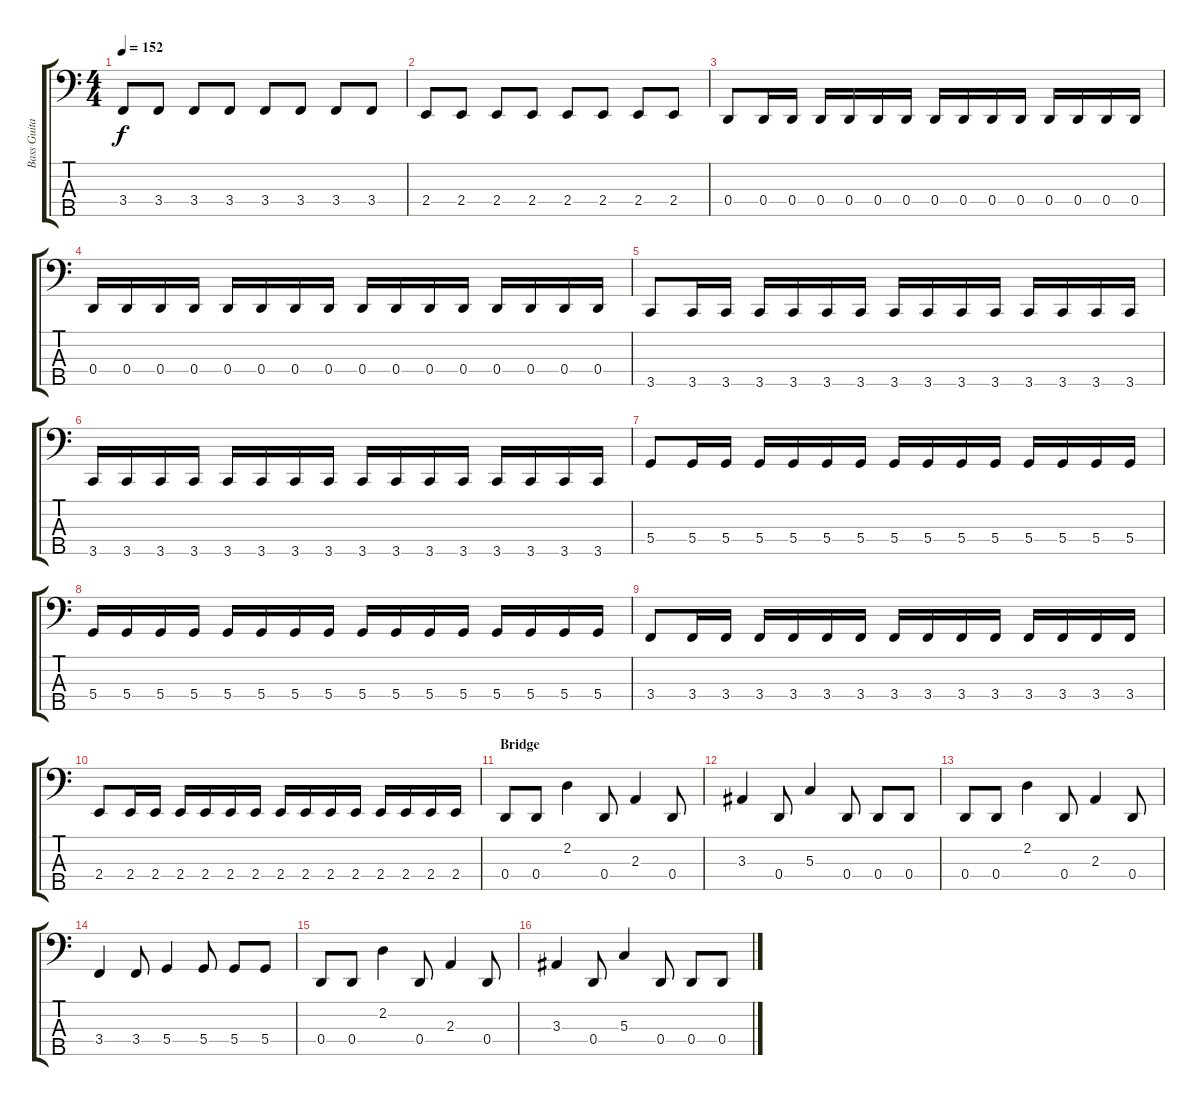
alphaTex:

\track ("Bass Guitar" "Bass Guita") {instrument electricbasspick}
\staff {score tabs}
\tuning (F2 C2 G1 D1 A0) {hide}
\ts (4 4)
\tempo 152
\clef f4
\ks c
3.4.8{dy f} 3.4.8 3.4.8 3.4.8 3.4.8 3.4.8 3.4.8 3.4.8 |
2.4.8 2.4.8 2.4.8 2.4.8 2.4.8 2.4.8 2.4.8 2.4.8 |
0.4.8 0.4.16 0.4.16 0.4.16 0.4.16 0.4.16 0.4.16 0.4.16 0.4.16 0.4.16 0.4.16 0.4.16 0.4.16 0.4.16 0.4.16 |
0.4.16 0.4.16 0.4.16 0.4.16 0.4.16 0.4.16 0.4.16 0.4.16 0.4.16 0.4.16 0.4.16 0.4.16 0.4.16 0.4.16 0.4.16 0.4.16 |
3.5.8 3.5.16 3.5.16 3.5.16 3.5.16 3.5.16 3.5.16 3.5.16 3.5.16 3.5.16 3.5.16 3.5.16 3.5.16 3.5.16 3.5.16 |
3.5.16 3.5.16 3.5.16 3.5.16 3.5.16 3.5.16 3.5.16 3.5.16 3.5.16 3.5.16 3.5.16 3.5.16 3.5.16 3.5.16 3.5.16 3.5.16 |
5.4.8 5.4.16 5.4.16 5.4.16 5.4.16 5.4.16 5.4.16 5.4.16 5.4.16 5.4.16 5.4.16 5.4.16 5.4.16 5.4.16 5.4.16 |
5.4.16 5.4.16 5.4.16 5.4.16 5.4.16 5.4.16 5.4.16 5.4.16 5.4.16 5.4.16 5.4.16 5.4.16 5.4.16 5.4.16 5.4.16 5.4.16 |
3.4.8 3.4.16 3.4.16 3.4.16 3.4.16 3.4.16 3.4.16 3.4.16 3.4.16 3.4.16 3.4.16 3.4.16 3.4.16 3.4.16 3.4.16 |
2.4.8 2.4.16 2.4.16 2.4.16 2.4.16 2.4.16 2.4.16 2.4.16 2.4.16 2.4.16 2.4.16 2.4.16 2.4.16 2.4.16 2.4.16 |
\section ("" "Bridge")
0.4.8 0.4.8 2.2.4 0.4.8 2.3.4 0.4.8 |
3.3.4 0.4.8 5.3.4 0.4.8 0.4.8 0.4.8 |
0.4.8 0.4.8 2.2.4 0.4.8 2.3.4 0.4.8 |
3.4.4 3.4.8 5.4.4 5.4.8 5.4.8 5.4.8 |
0.4.8 0.4.8 2.2.4 0.4.8 2.3.4 0.4.8 |
3.3.4 0.4.8 5.3.4 0.4.8 0.4.8 0.4.8
